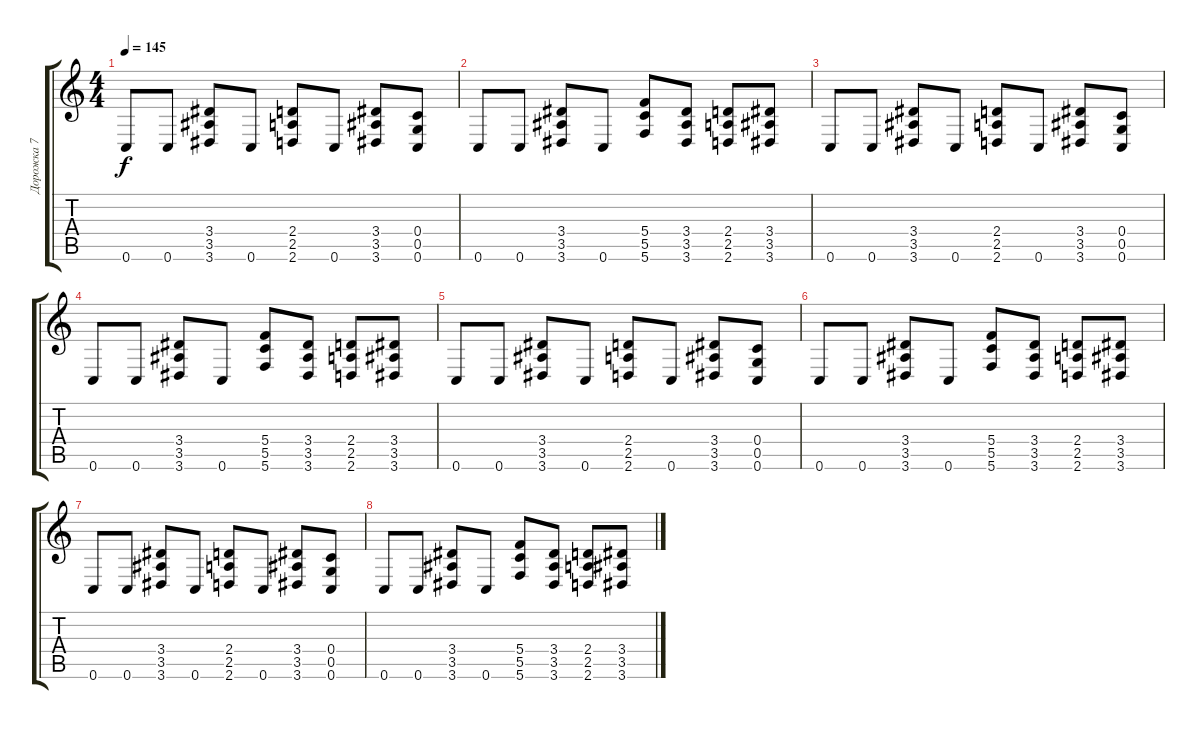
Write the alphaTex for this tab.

\track ("Дорожка 7" "Дорожка 7") {instrument distortionguitar}
\staff {score tabs}
\tuning (D4 A3 F3 C3 G2 C2) {hide}
\ts (4 4)
\tempo 145
\clef g2
\ks c
0.6.8{dy f} 0.6.8 (3.4 3.5 3.6).8 0.6.8 (2.4 2.5 2.6).8 0.6.8 (3.4 3.5 3.6).8 (0.4 0.5 0.6).8 |
0.6.8 0.6.8 (3.4 3.5 3.6).8 0.6.8 (5.4 5.5 5.6).8 (3.4 3.5 3.6).8 (2.4 2.5 2.6).8 (3.4 3.5 3.6).8 |
0.6.8 0.6.8 (3.4 3.5 3.6).8 0.6.8 (2.4 2.5 2.6).8 0.6.8 (3.4 3.5 3.6).8 (0.4 0.5 0.6).8 |
0.6.8 0.6.8 (3.4 3.5 3.6).8 0.6.8 (5.4 5.5 5.6).8 (3.4 3.5 3.6).8 (2.4 2.5 2.6).8 (3.4 3.5 3.6).8 |
0.6.8 0.6.8 (3.4 3.5 3.6).8 0.6.8 (2.4 2.5 2.6).8 0.6.8 (3.4 3.5 3.6).8 (0.4 0.5 0.6).8 |
0.6.8 0.6.8 (3.4 3.5 3.6).8 0.6.8 (5.4 5.5 5.6).8 (3.4 3.5 3.6).8 (2.4 2.5 2.6).8 (3.4 3.5 3.6).8 |
0.6.8 0.6.8 (3.4 3.5 3.6).8 0.6.8 (2.4 2.5 2.6).8 0.6.8 (3.4 3.5 3.6).8 (0.4 0.5 0.6).8 |
0.6.8 0.6.8 (3.4 3.5 3.6).8 0.6.8 (5.4 5.5 5.6).8 (3.4 3.5 3.6).8 (2.4 2.5 2.6).8 (3.4 3.5 3.6).8
